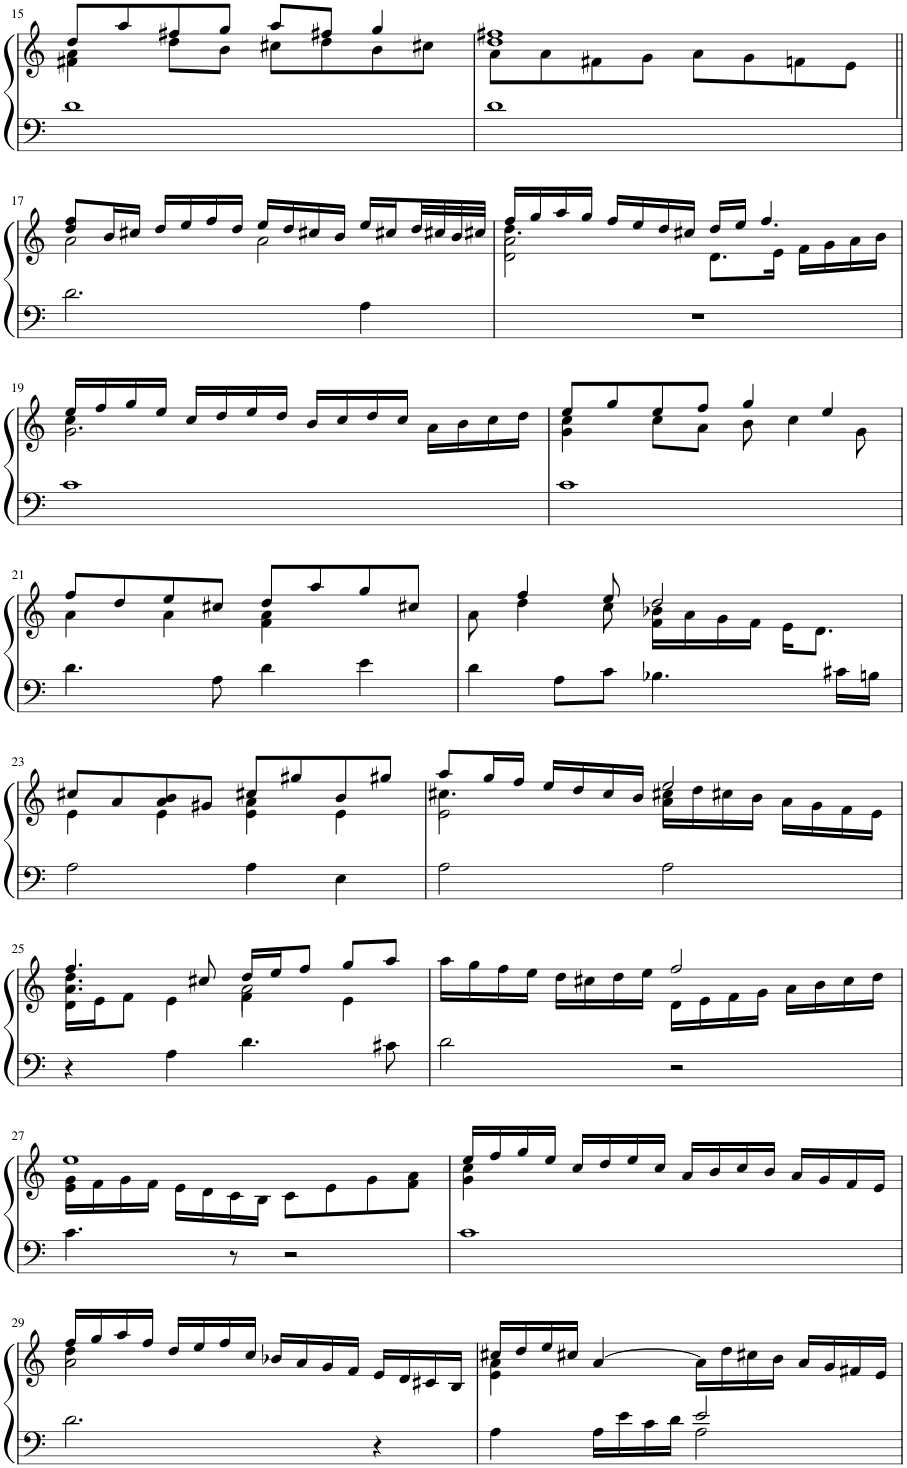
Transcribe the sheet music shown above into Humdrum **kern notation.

**kern	**kern
*part1	*part1
*staff2	*staff1
*I"Piano	*
*I'Pno.	*
!!LO:PB:g=z
*clefF4	*clefG2
*k[]	*k[]
*M4/4	*M4/4
=15	=15
*	*^
1d	8dd/L	4f#X\ 4a\
.	8aa/	.
.	8ff#X/	8dd\L
.	8gg/J	8b\J
.	8aa/L	8cc#X\L
.	8ff#X/J	8dd\
.	4gg/	8b\
.	.	8cc#X\J
=16	=16	=16
1d	1dd 1ff#X	8a\L
.	.	8a\
.	.	8f#X\
.	.	8g\J
.	.	8a\L
.	.	8g\
.	.	8fn\
.	.	8e\J
!!LO:LB:g=z	!!
=17||	=17||	=17||
2.d\	8dd/ 8ff/L	2a\
.	16b/L	.
.	16cc#X/JJ	.
.	16dd/LL	.
.	16ee/	.
.	16ff/	.
.	16dd/JJ	.
.	16ee/LL	2a\
.	16dd/	.
.	16cc#X/	.
.	16b/JJ	.
4A\	16ee/LL	.
.	16cc#X/	.
.	32dd/L	.
.	32cc#X/	.
.	32b/	.
.	32cc#X/JJJ	.
=18	=18	=18
*	*	*^
1r	16ff/LL	4.dd\	2d\ 2a\
.	16gg/	.	.
.	16aa/	.	.
.	16gg/JJ	.	.
.	16ff/LL	.	.
.	16ee/	.	.
.	16dd/	2ryy	.
.	16cc#X/JJ	.	.
.	16dd/LL	.	8.d\L
.	16ee/JJ	.	.
.	4.ff/	.	.
.	.	.	16e\Jk
.	.	.	16f\LL
.	.	.	16g\
.	.	8ryy	16a\
.	.	.	16b\JJ
!!LO:LB:g=z	!!	!!
=19	=19	=19	=19
1c	16ee/LL	4cc\	2.g\
.	16ff/	.	.
.	16gg/	.	.
.	16ee/JJ	.	.
.	16cc/LL	2.ryy	.
.	16dd/	.	.
.	16ee/	.	.
.	16dd/JJ	.	.
.	16b/LL	.	.
.	16cc/	.	.
.	16dd/	.	.
.	16cc/JJ	.	.
.	16a\LL	.	4ryy
.	16b\	.	.
.	16cc\	.	.
.	16dd\JJ	.	.
*	*	*v	*v
=20	=20	=20
1c	8ee/L	4g\ 4cc\
.	8gg/	.
.	8ee/	8cc\L
.	8ff/J	8a\J
.	4gg/	8b\
.	.	4cc\
.	4ee/	.
.	.	8g\
!!LO:LB:g=z	!!
=21	=21	=21
4.d\	8ff/L	4a\
.	8dd/	.
.	8ee/	4a\
8A\	8cc#X/J	.
4d\	8dd/L	4f\ 4a\
.	8aa/	.
4e\	8gg/	4ryy
.	8cc#X/J	.
=22	=22	=22
4d\	8a\	8ryy
.	4ff/	4dd\
8A\L	.	.
8c\J	8ee/	8cc\
4.B-X\	2dd/	16f\ 16b-X\LL
.	.	16a\
.	.	16g\
.	.	16f\JJ
.	.	16e\KL
.	.	8.d\J
16c#X\LL	.	.
16Bn\JJ	.	.
!!LO:LB:g=z	!!
=23	=23	=23
2A\	8cc#X/L	4e\
.	8a/	.
.	8a/ 8b/	4e\
.	8g#X/J	.
4A\	8cc#X/L	4e\ 4a\
.	8gg#X/	.
4E\	8b/	4e\
.	8gg#X/J	.
=24	=24	=24
*	*	*^
2A\	8aa/L	4.cc#X\	2e\
.	16gg/L	.	.
.	16ff/JJ	.	.
.	16ee/LL	.	.
.	16dd/	.	.
.	16cc#/	8ryy	.
.	16b/JJ	.	.
2A\	2ee/	16cc#X\LL	4a\
.	.	16dd\	.
.	.	16cc#X\	.
.	.	16b\JJ	.
.	.	16a\LL	4ryy
.	.	16g\	.
.	.	16f\	.
.	.	16e\JJ	.
!!LO:LB:g=z
=25	=25	=25	=25
*	*	*	*^
4r	4.ff/	4.a\ 4.dd\	16d\LL	2ryy
.	.	.	16e\J	.
.	.	.	8f\J	.
4A\	.	.	4e\	.
.	8cc#X/	2ryy	.	.
4.d\	16dd/LL	.	4f\	2a\
.	16ee/J	.	.	.
.	8ff/J	.	.	.
.	8gg/L	.	4e\	.
8c#X\	8aa/J	8ryy	.	.
*	*	*v	*v	*v
=26	=26	=26
2d\	16aa\LL	2ryy
.	16gg\	.
.	16ff\	.
.	16ee\JJ	.
.	16dd\LL	.
.	16cc#X\	.
.	16dd\	.
.	16ee\JJ	.
2r	2ff/	16d\LL
.	.	16e\
.	.	16f\
.	.	16g\JJ
.	.	16a\LL
.	.	16b\
.	.	16cc#\
.	.	16dd\JJ
!!LO:LB:g=z	!!
=27	=27	=27
4.c\	1ee	16e\ 16g\LL
.	.	16f\
.	.	16g\
.	.	16f\JJ
.	.	16e\LL
.	.	16d\
8r	.	16c\
.	.	16B\JJ
2r	.	8c\L
.	.	8e\
.	.	8g\
.	.	8f\ 8a\J
=28	=28	=28
1c	16ee/LL	4g\ 4cc\
.	16ff/	.
.	16gg/	.
.	16ee/JJ	.
.	16cc/LL	2.ryy
.	16dd/	.
.	16ee/	.
.	16cc/JJ	.
.	16a/LL	.
.	16b/	.
.	16cc/	.
.	16b/JJ	.
.	16a/LL	.
.	16g/	.
.	16f/	.
.	16e/JJ	.
!!LO:LB:g=z
=29	=29	=29
*	*	*^
2.d\	16ff/LL	4dd\	2a\
.	16gg/	.	.
.	16aa/	.	.
.	16ff/JJ	.	.
.	16dd/LL	2.ryy	.
.	16ee/	.	.
.	16ff/	.	.
.	16cc/JJ	.	.
.	16b-X/LL	.	2ryy
.	16a/	.	.
.	16g/	.	.
.	16f/JJ	.	.
4r	16e/LL	.	.
.	16d/	.	.
.	16c#X/	.	.
.	16B/JJ	.	.
*	*	*v	*v
=30	=30	=30
*^	*	*
4A\	2ryy	16cc#X/LL	4e\ 4a\
.	.	16dd/	.
.	.	16ee/	.
.	.	16cc#X/JJ	.
16A\LL	.	[4a/	2.ryy
16e\	.	.	.
16c\	.	.	.
16d\JJ	.	.	.
2e/	2A\	16a\LL]	.
.	.	16dd\	.
.	.	16cc#X\	.
.	.	16b\JJ	.
.	.	16a/LL	.
.	.	16g/	.
.	.	16f#X/	.
.	.	16e/JJ	.
*v	*v	*	*
*	*v	*v
=	=
*-	*-
